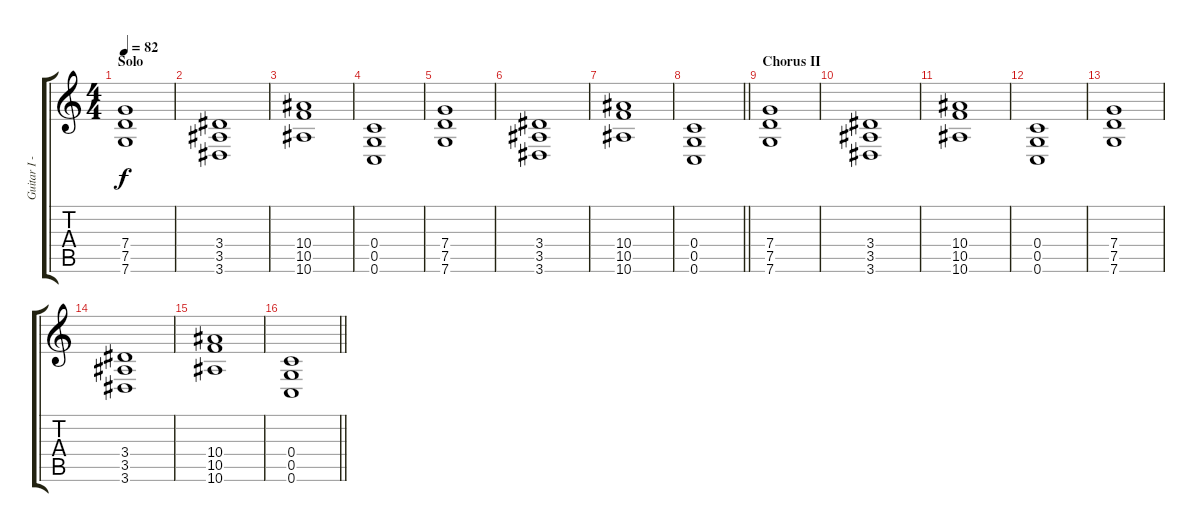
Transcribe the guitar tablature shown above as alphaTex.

\track ("Guitar I - Richard Kruspe" "Guitar I -") {instrument distortionguitar}
\staff {score tabs}
\tuning (D4 A3 F3 C3 G2 C2) {hide}
\ts (4 4)
\section ("" "Solo")
\tempo 82
\clef g2
\ks c
(7.4 7.5 7.6).1{dy f} |
(3.4 3.5 3.6).1 |
(10.4 10.5 10.6).1 |
(0.4 0.5 0.6).1 |
(7.4 7.5 7.6).1 |
(3.4 3.5 3.6).1 |
(10.4 10.5 10.6).1 |
\barLineRight lightlight
(0.4 0.5 0.6).1 |
\section ("" "Chorus II")
(7.4 7.5 7.6).1 |
(3.4 3.5 3.6).1 |
(10.4 10.5 10.6).1 |
(0.4 0.5 0.6).1 |
(7.4 7.5 7.6).1 |
(3.4 3.5 3.6).1 |
(10.4 10.5 10.6).1 |
\barLineRight lightlight
(0.4 0.5 0.6).1
